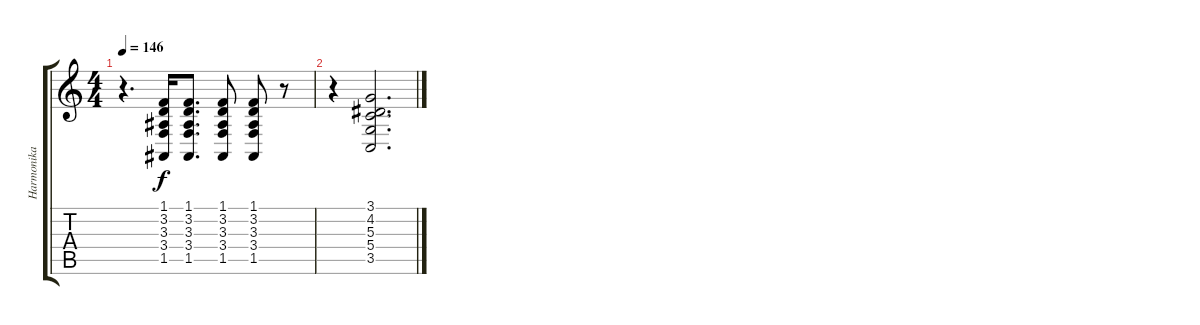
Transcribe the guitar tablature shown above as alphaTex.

\track ("Harmonika" "Harmonika") {instrument harmonica}
\staff {score tabs}
\tuning (E4 B3 G3 D3 A2 E2) {hide}
\ts (4 4)
\tempo 146
\clef g2
\ks c
r.4{d dy f} (1.1 3.2 3.3 3.4 1.5).16 (1.1 3.2 3.3 3.4 1.5).8{d} (1.1 3.2 3.3 3.4 1.5).8 (1.1 3.2 3.3 3.4 1.5).8 r.8 |
r.4 (3.1 4.2 5.3 5.4 3.5).2{d}
